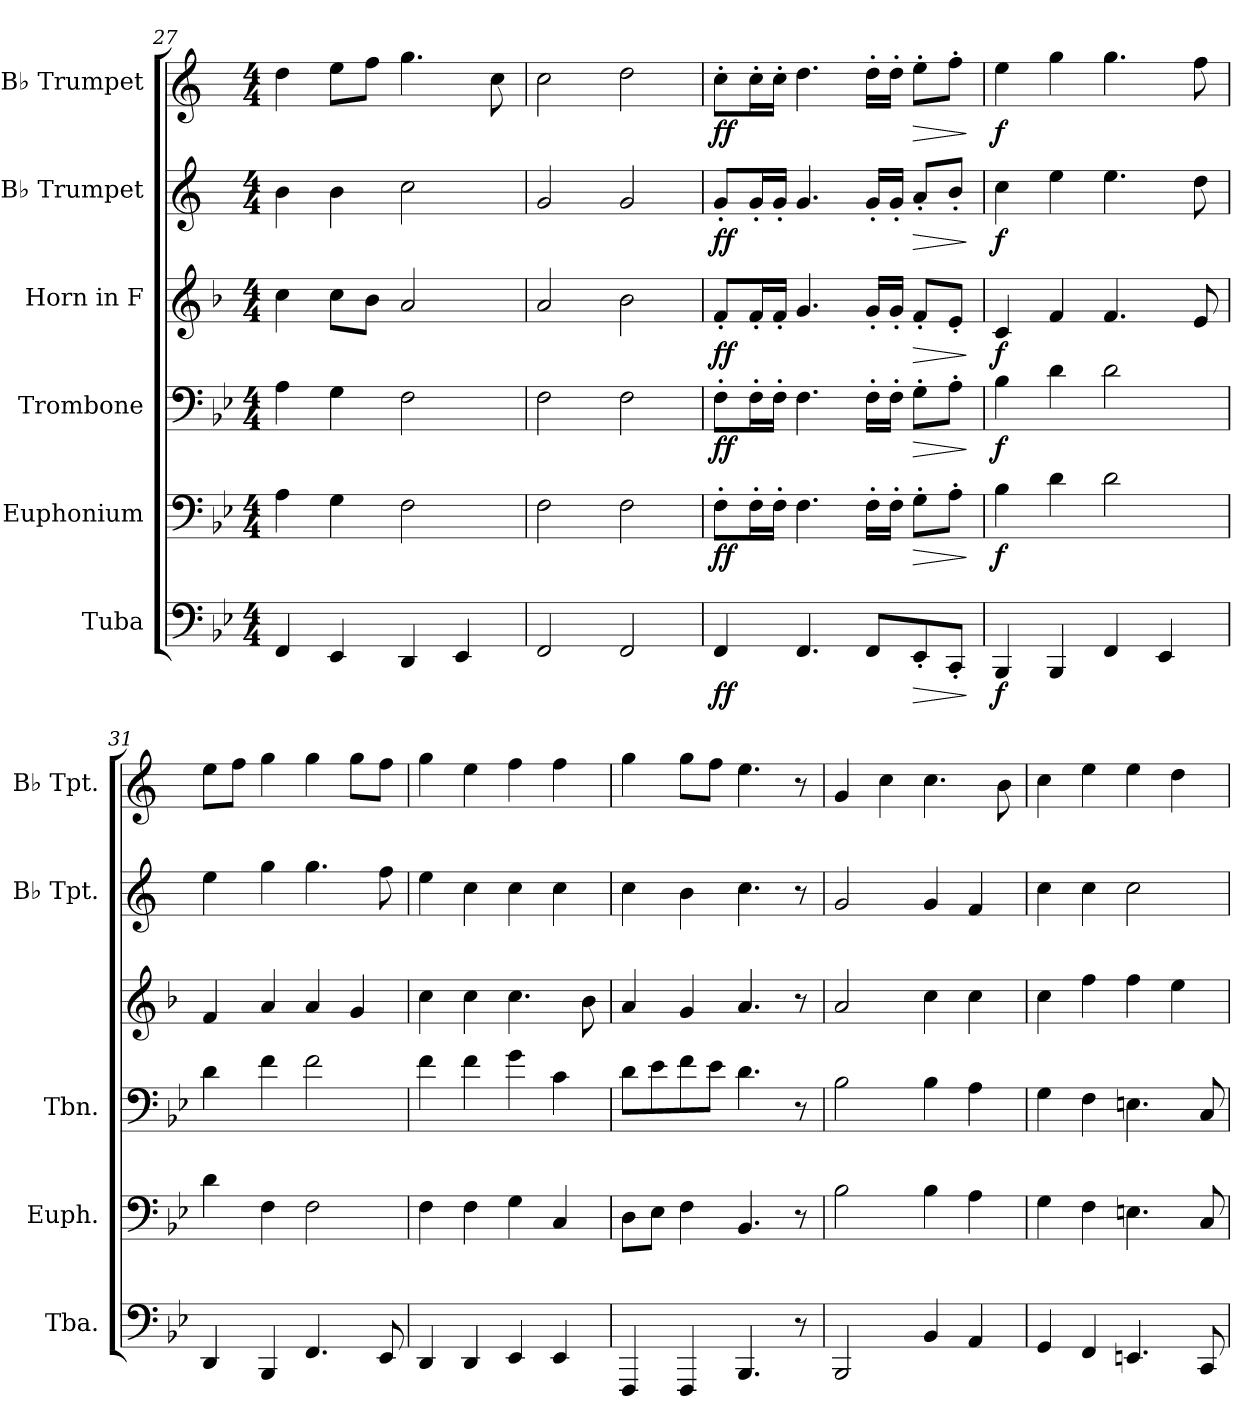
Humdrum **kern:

**kern	**dynam	**kern	**dynam	**kern	**dynam	**kern	**dynam	**kern	**dynam	**kern	**dynam
*part6	*part6	*part5	*part5	*part4	*part4	*part3	*part3	*part2	*part2	*part1	*part1
*staff6	*staff6	*staff5	*staff5	*staff4	*staff4	*staff3	*staff3	*staff2	*staff2	*staff1	*staff1
*I"Tuba	*	*I"Euphonium	*	*I"Trombone	*	*I"Horn in F	*	*I"B♭ Trumpet	*	*I"B♭ Trumpet	*
*I'Tba.	*	*I'Euph.	*	*I'Tbn.	*	*	*	*I'B♭ Tpt.	*	*I'B♭ Tpt.	*
*clefF4	*	*clefF4	*	*clefF4	*	*clefG2	*	*clefG2	*	*clefG2	*
*	*	*	*	*	*	*ITrd4c7	*	*ITrd1c2	*	*ITrd1c2	*
*k[b-e-]	*	*k[b-e-]	*	*k[b-e-]	*	*k[b-e-]	*	*k[b-e-]	*	*k[b-e-]	*
*M4/4	*	*M4/4	*	*M4/4	*	*M4/4	*	*M4/4	*	*M4/4	*
=27	=27	=27	=27	=27	=27	=27	=27	=27	=27	=27	=27
4FF/	.	4A\	.	4A\	.	4f\	.	4a\	.	4cc\	.
4EE-/	.	4G\	.	4G\	.	8f\L	.	4a\	.	8dd\L	.
.	.	.	.	.	.	8e-\J	.	.	.	8ee-\J	.
4DD/	.	2F\	.	2F\	.	2d/	.	2b-\	.	4.ff\	.
4EE-/	.	.	.	.	.	.	.	.	.	.	.
.	.	.	.	.	.	.	.	.	.	8b-\	.
=28	=28	=28	=28	=28	=28	=28	=28	=28	=28	=28	=28
2FF/	.	2F\	.	2F\	.	2d/	.	2f/	.	2b-\	.
2FF/	.	2F\	.	2F\	.	2e-\	.	2f/	.	2cc\	.
=29	=29	=29	=29	=29	=29	=29	=29	=29	=29	=29	=29
!	!LO:DY:b	!	!LO:DY:b	!	!LO:DY:b	!	!LO:DY:b	!	!LO:DY:b	!	!LO:DY:b
4FF/	ff	8F'\L	ff	8F'\L	ff	8B-'/L	ff	8f'/L	ff	8b-'\L	ff
.	.	16F'\L	.	16F'\L	.	16B-'/L	.	16f'/L	.	16b-'\L	.
.	.	16F'\JJ	.	16F'\JJ	.	16B-'/JJ	.	16f'/JJ	.	16b-'\JJ	.
4.FF/	.	4.F\	.	4.F\	.	4.c/	.	4.f/	.	4.cc\	.
8FF/L	.	16F'\LL	.	16F'\LL	.	16c'/LL	.	16f'/LL	.	16cc'\LL	.
.	.	16F'\JJ	.	16F'\JJ	.	16c'/JJ	.	16f'/JJ	.	16cc'\JJ	.
!	!LO:HP:b	!	!LO:HP:b	!	!LO:HP:b	!	!LO:HP:b	!	!LO:HP:b	!	!LO:HP:b
8EE-'/	>	8G'\L	>	8G'\L	>	8B-'/L	>	8g'/L	>	8dd'\L	>
8CC'/J	.	8A'\J	.	8A'\J	.	8A'/J	.	8a'/J	.	8ee-'\J	.
.	]	.	]	.	]	.	]	.	]	.	]
!!LO:LB:g=z
=30	=30	=30	=30	=30	=30	=30	=30	=30	=30	=30	=30
!	!LO:DY:b	!	!LO:DY:b	!	!LO:DY:b	!	!LO:DY:b	!	!LO:DY:b	!	!LO:DY:b
4BBB-/	f	4B-\	f	4B-\	f	4F/	f	4b-\	f	4dd\	f
4BBB-/	.	4d\	.	4d\	.	4B-/	.	4dd\	.	4ff\	.
4FF/	.	2d\	.	2d\	.	4.B-/	.	4.dd\	.	4.ff\	.
4EE-/	.	.	.	.	.	.	.	.	.	.	.
.	.	.	.	.	.	8A/	.	8cc\	.	8ee-\	.
=31	=31	=31	=31	=31	=31	=31	=31	=31	=31	=31	=31
4DD/	.	4d\	.	4d\	.	4B-/	.	4dd\	.	8dd\L	.
.	.	.	.	.	.	.	.	.	.	8ee-\J	.
4BBB-/	.	4F\	.	4f\	.	4d/	.	4ff\	.	4ff\	.
4.FF/	.	2F\	.	2f\	.	4d/	.	4.ff\	.	4ff\	.
.	.	.	.	.	.	4c/	.	.	.	8ff\L	.
8EE-/	.	.	.	.	.	.	.	8ee-\	.	8ee-\J	.
=32	=32	=32	=32	=32	=32	=32	=32	=32	=32	=32	=32
4DD/	.	4F\	.	4f\	.	4f\	.	4dd\	.	4ff\	.
4DD/	.	4F\	.	4f\	.	4f\	.	4b-\	.	4dd\	.
4EE-/	.	4G\	.	4g\	.	4.f\	.	4b-\	.	4ee-\	.
4EE-/	.	4C/	.	4c\	.	.	.	4b-\	.	4ee-\	.
.	.	.	.	.	.	8e-\	.	.	.	.	.
=33	=33	=33	=33	=33	=33	=33	=33	=33	=33	=33	=33
4FFF/	.	8D\L	.	8d\L	.	4d/	.	4b-\	.	4ff\	.
.	.	8E-\J	.	8e-\	.	.	.	.	.	.	.
4FFF/	.	4F\	.	8f\	.	4c/	.	4a\	.	8ff\L	.
.	.	.	.	8e-\J	.	.	.	.	.	8ee-\J	.
4.BBB-/	.	4.BB-/	.	4.d\	.	4.d/	.	4.b-\	.	4.dd\	.
8r	.	8r	.	8r	.	8r	.	8r	.	8r	.
!!LO:PB:g=z
=34	=34	=34	=34	=34	=34	=34	=34	=34	=34	=34	=34
2BBB-/	.	2B-\	.	2B-\	.	2d/	.	2f/	.	4f/	.
.	.	.	.	.	.	.	.	.	.	4b-\	.
4BB-/	.	4B-\	.	4B-\	.	4f\	.	4f/	.	4.b-\	.
4AA/	.	4A\	.	4A\	.	4f\	.	4e-/	.	.	.
.	.	.	.	.	.	.	.	.	.	8a\	.
=35	=35	=35	=35	=35	=35	=35	=35	=35	=35	=35	=35
4GG/	.	4G\	.	4G\	.	4f\	.	4b-\	.	4b-\	.
4FF/	.	4F\	.	4F\	.	4b-\	.	4b-\	.	4dd\	.
4.EEn/	.	4.En\	.	4.En\	.	4b-\	.	2b-\	.	4dd\	.
.	.	.	.	.	.	4a\	.	.	.	4cc\	.
8CC/	.	8C/	.	8C/	.	.	.	.	.	.	.
=	=	=	=	=	=	=	=	=	=	=	=
*-	*-	*-	*-	*-	*-	*-	*-	*-	*-	*-	*-
